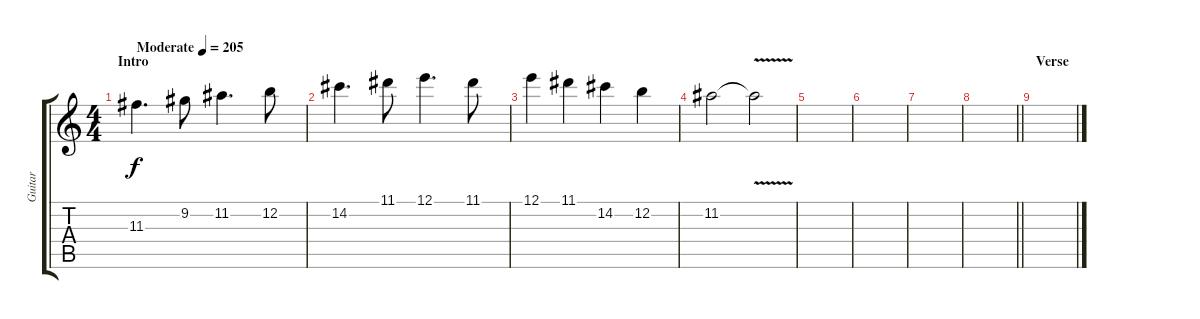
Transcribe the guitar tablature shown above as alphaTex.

\track ("Guitar" "Guitar") {instrument distortionguitar}
\staff {score tabs}
\tuning (E4 B3 G3 D3 A2 E2) {hide}
\ts (4 4)
\section ("" "Intro")
\tempo (205 "Moderate")
\clef g2
\ks c
11.3.4{d dy f instrument distortionguitar} 9.2.8 11.2.4{d} 12.2.8 |
14.2.4{d} 11.1.8 12.1.4{d} 11.1.8 |
12.1.4 11.1.4 14.2.4 12.2.4 |
11.2.2 11.2{v t}.2 |
|
|
|
\barLineRight lightlight
|
\section ("" "Verse")
